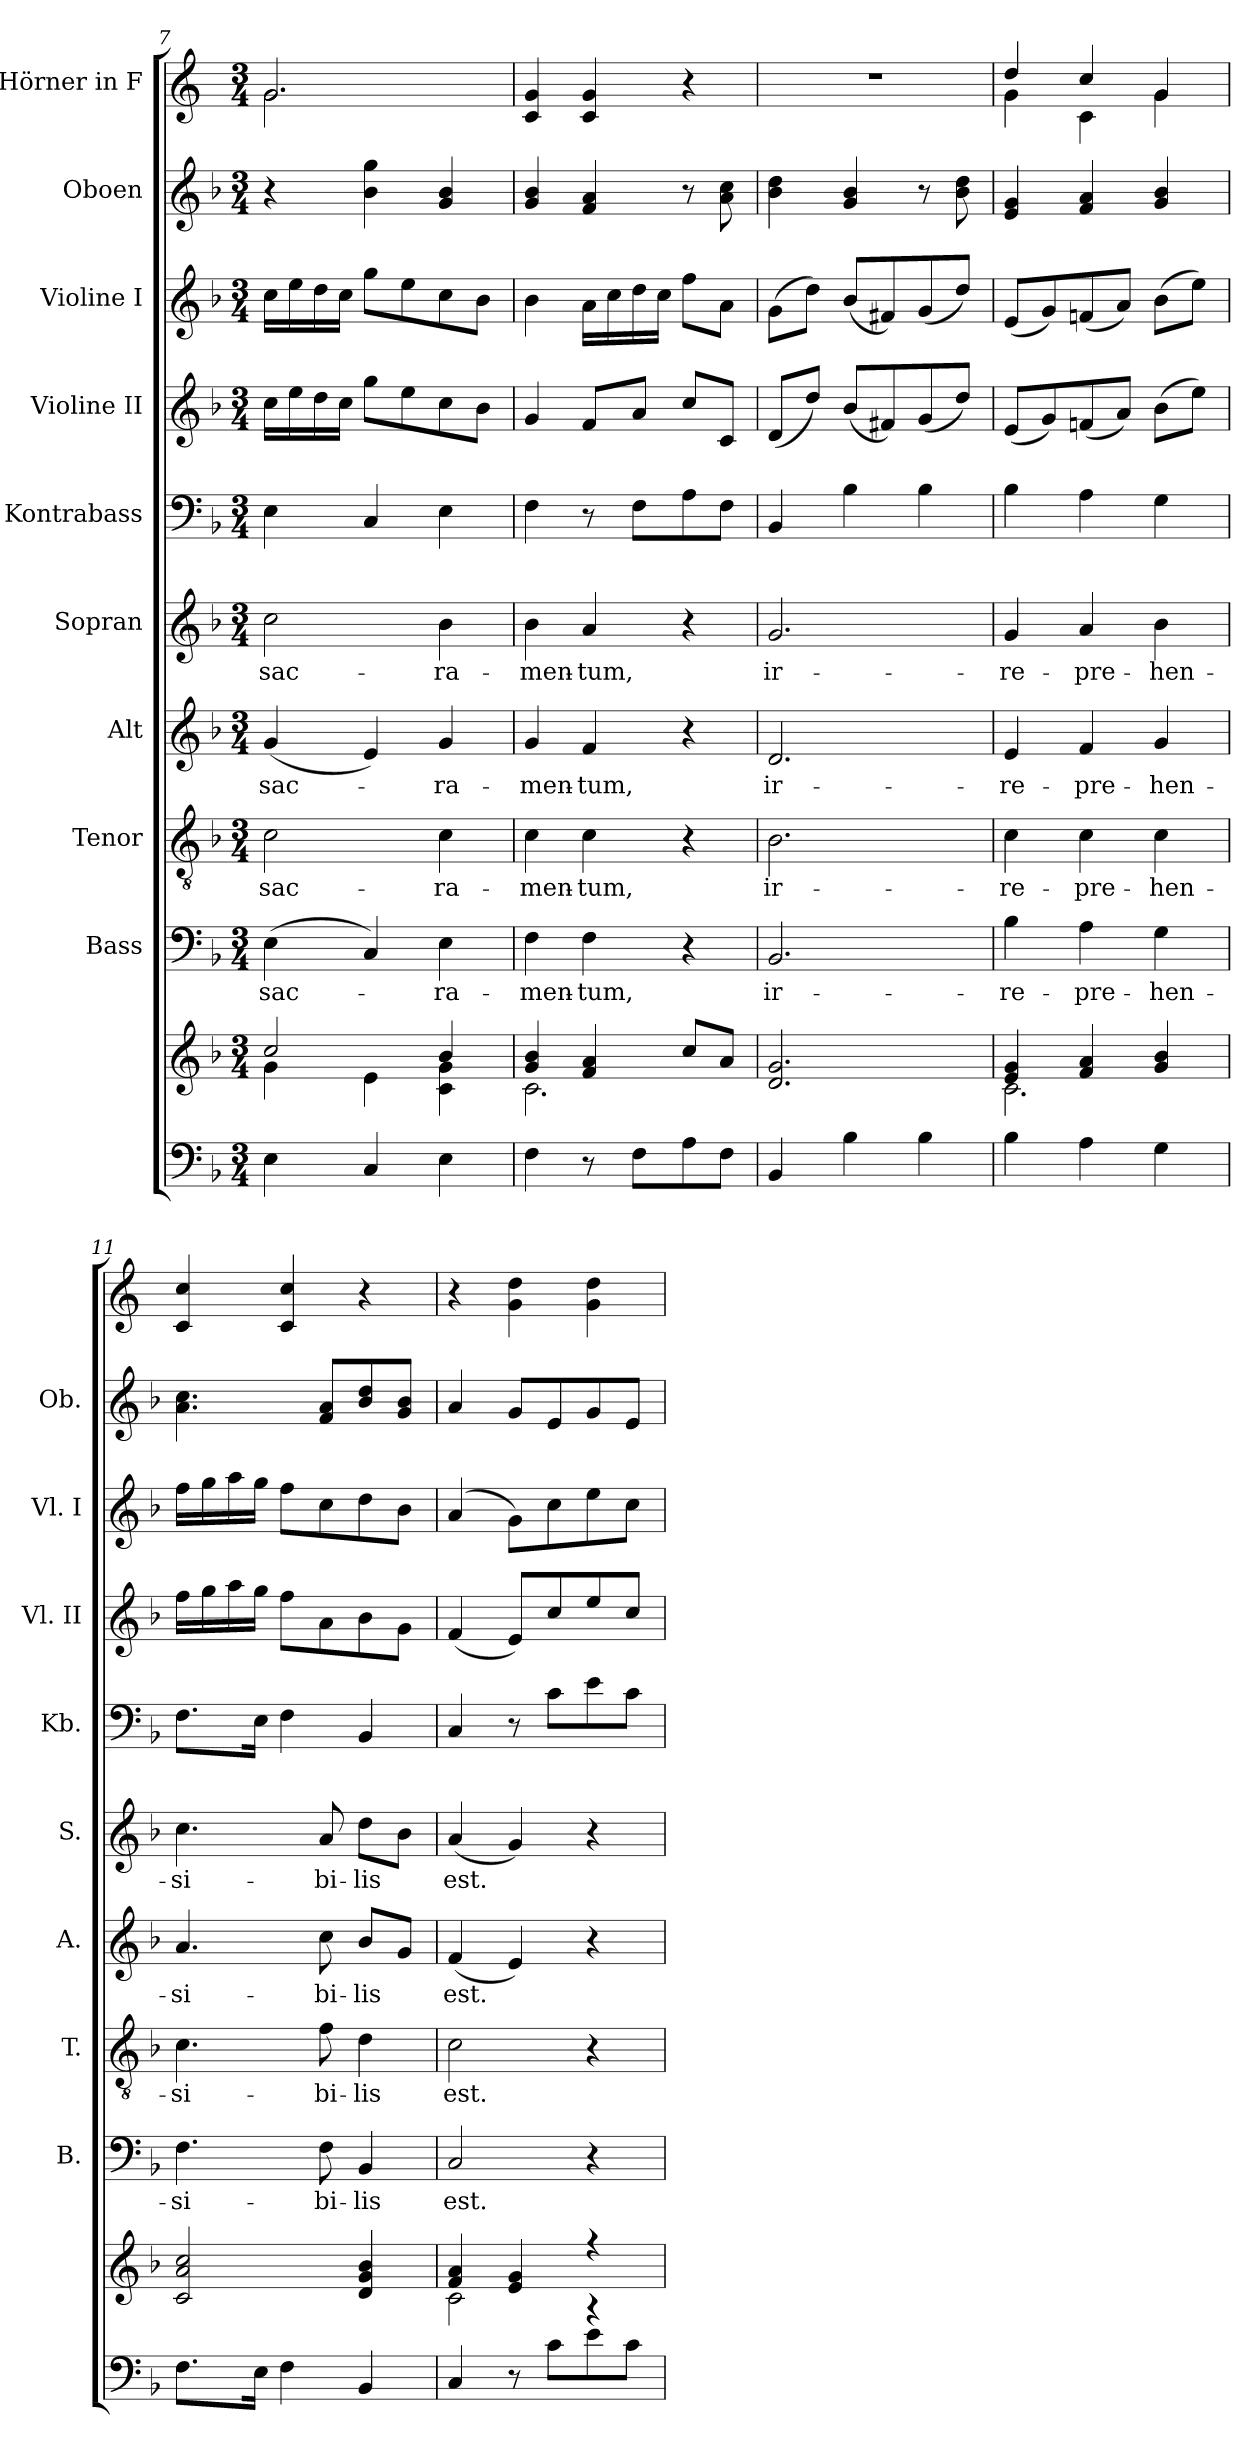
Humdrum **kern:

**kern	**kern	**kern	**text	**kern	**text	**kern	**text	**kern	**text	**kern	**kern	**kern	**kern	**kern
*part10	*part10	*part9	*part9	*part8	*part8	*part7	*part7	*part6	*part6	*part5	*part4	*part3	*part2	*part1
*staff11	*staff10	*staff9	*staff9	*staff8	*staff8	*staff7	*staff7	*staff6	*staff6	*staff5	*staff4	*staff3	*staff2	*staff1
*	*	*I"Bass	*	*I"Tenor	*	*I"Alt	*	*I"Sopran	*	*I"Kontrabass	*I"Violine II	*I"Violine I	*I"Oboen	*I"Hörner in F
*	*	*I'B.	*	*I'T.	*	*I'A.	*	*I'S.	*	*I'Kb.	*I'Vl. II	*I'Vl. I	*I'Ob.	*
*clefF4	*clefG2	*clefF4	*	*clefGv2	*	*clefG2	*	*clefG2	*	*clefF4	*clefG2	*clefG2	*clefG2	*clefG2
*	*	*	*	*	*	*	*	*	*	*ITrd7c12	*	*	*	*ITrd4c7
*k[b-]	*k[b-]	*k[b-]	*	*k[b-]	*	*k[b-]	*	*k[b-]	*	*k[b-]	*k[b-]	*k[b-]	*k[b-]	*k[b-]
*F:	*F:	*F:	*	*F:	*	*F:	*	*F:	*	*F:	*F:	*F:	*F:	*F:
*M3/4	*M3/4	*M3/4	*	*M3/4	*	*M3/4	*	*M3/4	*	*M3/4	*M3/4	*M3/4	*M3/4	*M3/4
=7	=7	=7	=7	=7	=7	=7	=7	=7	=7	=7	=7	=7	=7	=7
*	*^	*	*	*	*	*	*	*	*	*	*	*	*	*
!	!	!	!	!LO:LY:b	!	!LO:LY:b	!	!LO:LY:b	!	!LO:LY:b	!	!	!	!	!
*	*	*	*	*	*	*	*	*	*	*	*	*	*	*	*^
4E\	2cc/	4g\	(>4E\	sac-	2c\	sac-	(<4g/	sac-	2cc\	sac-	4EE\	16cc\LL	16cc\LL	4r	2.c/	2.c\
.	.	.	.	.	.	.	.	.	.	.	.	16ee\	16ee\	.	.	.
.	.	.	.	.	.	.	.	.	.	.	.	16dd\	16dd\	.	.	.
.	.	.	.	.	.	.	.	.	.	.	.	16cc\JJ	16cc\JJ	.	.	.
4C/	.	4e\	4C/)	.	.	.	4e/)	.	.	.	4CC/	8gg\L	8gg\L	4b-\ 4gg\	.	.
.	.	.	.	.	.	.	.	.	.	.	.	8ee\	8ee\	.	.	.
!	!	!	!	!LO:LY:b	!	!LO:LY:b	!	!LO:LY:b	!	!LO:LY:b	!	!	!	!	!	!
4E\	4b-/	4c\ 4g\	4E\	-ra-	4c\	-ra-	4g/	-ra-	4b-\	-ra-	4EE\	8cc\	8cc\	4g/ 4b-/	.	.
.	.	.	.	.	.	.	.	.	.	.	.	8b-\J	8b-\J	.	.	.
*	*	*	*	*	*	*	*	*	*	*	*	*	*	*	*v	*v
=8	=8	=8	=8	=8	=8	=8	=8	=8	=8	=8	=8	=8	=8	=8	=8
!	!	!	!	!LO:LY:b	!	!LO:LY:b	!	!LO:LY:b	!	!LO:LY:b	!	!	!	!	!
4F\	4g/ 4b-/	2.c\	4F\	-men-	4c\	-men-	4g/	-men-	4b-\	-men-	4FF\	4g/	4b-\	4g/ 4b-/	4F/ 4c/
!	!	!	!	!LO:LY:b	!	!LO:LY:b	!	!LO:LY:b	!	!LO:LY:b	!	!	!	!	!
8r	4f/ 4a/	.	4F\	-tum,	4c\	-tum,	4f/	-tum,	4a/	-tum,	8r	8f/L	16a\LL	4f/ 4a/	4F/ 4c/
.	.	.	.	.	.	.	.	.	.	.	.	.	16cc\	.	.
8F\L	.	.	.	.	.	.	.	.	.	.	8FF\L	8a/J	16dd\	.	.
.	.	.	.	.	.	.	.	.	.	.	.	.	16cc\JJ	.	.
8A\	8cc/L	.	4r	.	4r	.	4r	.	4r	.	8AA\	8cc/L	8ff\L	8r	4r
8F\J	8a/J	.	.	.	.	.	.	.	.	.	8FF\J	8c/J	8a\J	8a\ 8cc\	.
*	*v	*v	*	*	*	*	*	*	*	*	*	*	*	*	*
=9	=9	=9	=9	=9	=9	=9	=9	=9	=9	=9	=9	=9	=9	=9
!	!	!	!LO:LY:b	!	!LO:LY:b	!	!LO:LY:b	!	!LO:LY:b	!	!	!	!	!
4BB-/	2.d/ 2.g/	2.BB-/	ir-	2.B-\	ir-	2.d/	ir-	2.g/	ir-	4BBB-/	(<8d/L	(>8g\L	4b-\ 4dd\	2.r
.	.	.	.	.	.	.	.	.	.	.	8dd/J)	8dd\J)	.	.
4B-\	.	.	.	.	.	.	.	.	.	4BB-\	(<8b-/L	(<8b-/L	4g/ 4b-/	.
.	.	.	.	.	.	.	.	.	.	.	8f#X/)	8f#X/)	.	.
4B-\	.	.	.	.	.	.	.	.	.	4BB-\	(<8g/	(<8g/	8r	.
.	.	.	.	.	.	.	.	.	.	.	8dd/J)	8dd/J)	8b-\ 8dd\	.
=10	=10	=10	=10	=10	=10	=10	=10	=10	=10	=10	=10	=10	=10	=10
*	*^	*	*	*	*	*	*	*	*	*	*	*	*	*
!	!	!	!	!LO:LY:b	!	!LO:LY:b	!	!LO:LY:b	!	!LO:LY:b	!	!	!	!	!
*	*	*	*	*	*	*	*	*	*	*	*	*	*	*	*^
4B-\	4e/ 4g/	2.c\	4B-\	-re-	4c\	-re-	4e/	-re-	4g/	-re-	4BB-\	(<8e/L	(<8e/L	4e/ 4g/	4g/	4c\
.	.	.	.	.	.	.	.	.	.	.	.	8g/)	8g/)	.	.	.
!	!	!	!	!LO:LY:b	!	!LO:LY:b	!	!LO:LY:b	!	!LO:LY:b	!	!	!	!	!	!
4A\	4f/ 4a/	.	4A\	-pre-	4c\	-pre-	4f/	-pre-	4a/	-pre-	4AA\	(<8fn/	(<8fn/	4f/ 4a/	4f/	4F\
.	.	.	.	.	.	.	.	.	.	.	.	8a/J)	8a/J)	.	.	.
!	!	!	!	!LO:LY:b	!	!LO:LY:b	!	!LO:LY:b	!	!LO:LY:b	!	!	!	!	!	!
4G\	4g/ 4b-/	.	4G\	-hen-	4c\	-hen-	4g/	-hen-	4b-\	-hen-	4GG\	(>8b-\L	(>8b-\L	4g/ 4b-/	4c/	4c\
.	.	.	.	.	.	.	.	.	.	.	.	8ee\J)	8ee\J)	.	.	.
*	*v	*v	*	*	*	*	*	*	*	*	*	*	*	*	*v	*v
!!LO:PB:g=z
=11	=11	=11	=11	=11	=11	=11	=11	=11	=11	=11	=11	=11	=11	=11
!	!	!	!LO:LY:b	!	!LO:LY:b	!	!LO:LY:b	!	!LO:LY:b	!	!	!	!	!
8.F\L	2c/ 2a/ 2cc/	4.F\	-si-	4.c\	-si-	4.a/	-si-	4.cc\	-si-	8.FF\L	16ff\LL	16ff\LL	4.a\ 4.cc\	4F/ 4f/
.	.	.	.	.	.	.	.	.	.	.	16gg\	16gg\	.	.
.	.	.	.	.	.	.	.	.	.	.	16aa\	16aa\	.	.
16E\Jk	.	.	.	.	.	.	.	.	.	16EE\Jk	16gg\JJ	16gg\JJ	.	.
4F\	.	.	.	.	.	.	.	.	.	4FF\	8ff\L	8ff\L	.	4F/ 4f/
!	!	!	!LO:LY:b	!	!LO:LY:b	!	!LO:LY:b	!	!LO:LY:b	!	!	!	!	!
.	.	8F\	-bi-	8f\	-bi-	8cc\	-bi-	8a/	-bi-	.	8a\	8cc\	8f/ 8a/L	.
!	!	!	!LO:LY:b	!	!LO:LY:b	!	!LO:LY:b	!	!LO:LY:b	!	!	!	!	!
4BB-/	4d/ 4g/ 4b-/	4BB-/	-lis	4d\	-lis	8b-/L	-lis	8dd\L	-lis	4BBB-/	8b-\	8dd\	8b-/ 8dd/	4r
.	.	.	.	.	.	8g/J	.	8b-\J	.	.	8g\J	8b-\J	8g/ 8b-/J	.
=12	=12	=12	=12	=12	=12	=12	=12	=12	=12	=12	=12	=12	=12	=12
*	*^	*	*	*	*	*	*	*	*	*	*	*	*	*
!	!	!	!	!LO:LY:b	!	!LO:LY:b	!	!LO:LY:b	!	!LO:LY:b	!	!	!	!	!
4C/	4f/ 4a/	2c\	2C/	est.	2c\	est.	(<4f/	est.	(<4a/	est.	4CC/	(<4f/	(4a/	4a/	4r
8r	4e/ 4g/	.	.	.	.	.	4e/)	.	4g/)	.	8r	8e/L)	8g\L)	8g/L	4c\ 4g\
8c\L	.	.	.	.	.	.	.	.	.	.	8C\L	8cc/	8cc\	8e/	.
8e\	4r	4r	4r	.	4r	.	4r	.	4r	.	8E\	8ee/	8ee\	8g/	4c\ 4g\
8c\J	.	.	.	.	.	.	.	.	.	.	8C\J	8cc/J	8cc\J	8e/J	.
*	*v	*v	*	*	*	*	*	*	*	*	*	*	*	*	*
=	=	=	=	=	=	=	=	=	=	=	=	=	=	=
*-	*-	*-	*-	*-	*-	*-	*-	*-	*-	*-	*-	*-	*-	*-
